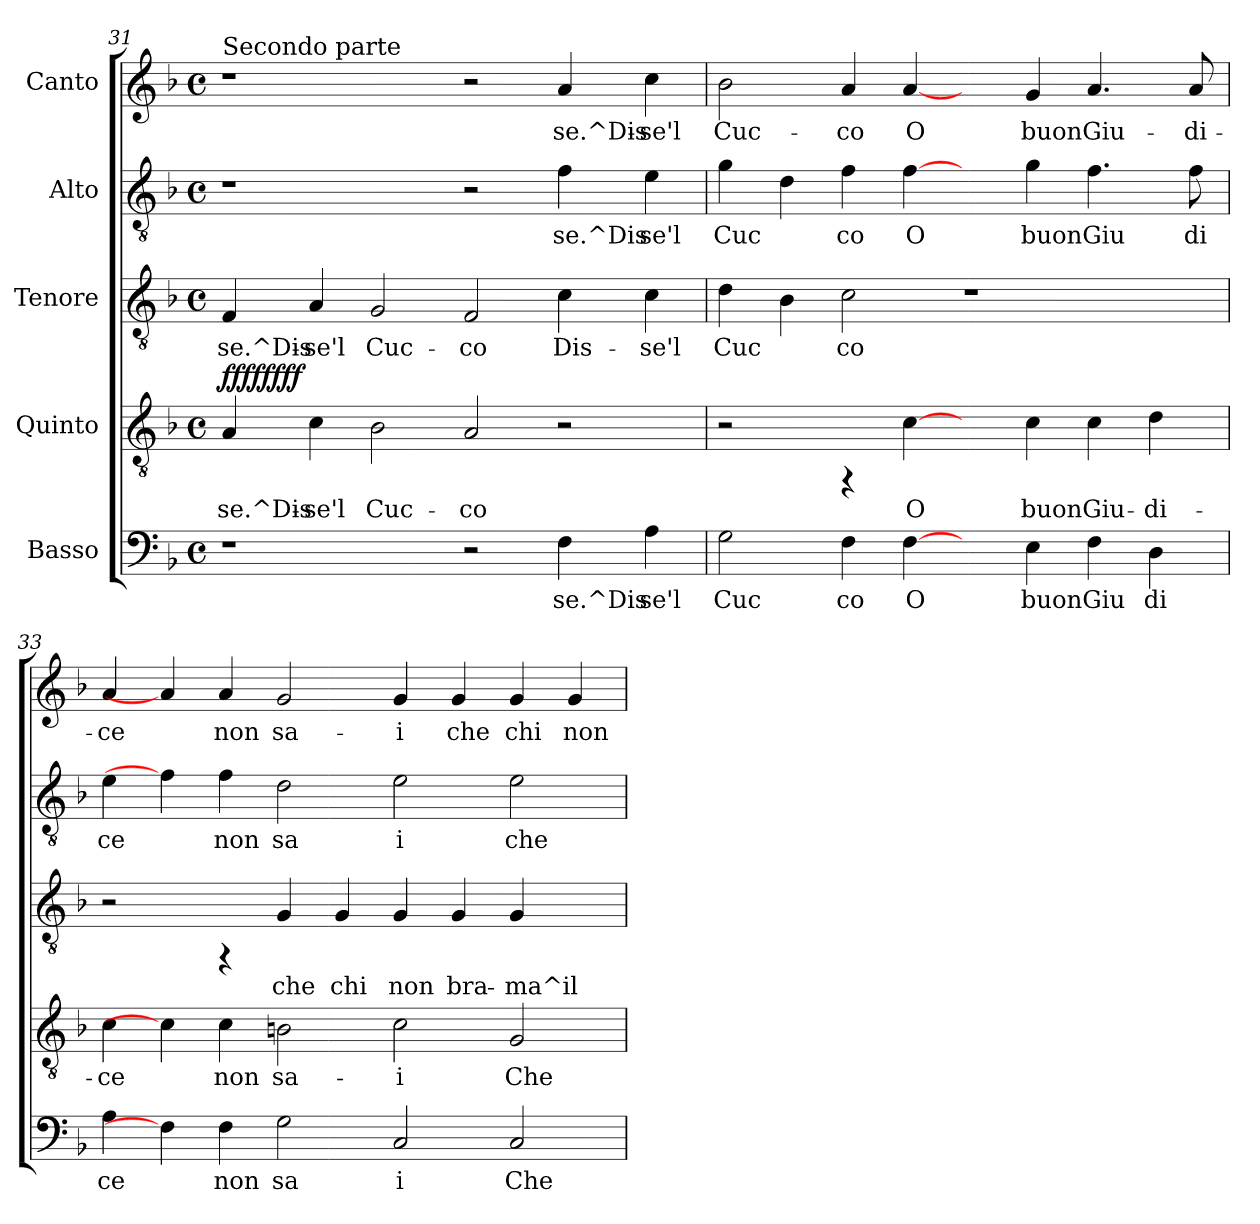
**kern	**text	**kern	**text	**dynam	**kern	**text	**kern	**text	**kern	**text
*part5	*part5	*part4	*part4	*part4	*part3	*part3	*part2	*part2	*part1	*part1
*staff5	*staff5	*staff4	*staff4	*staff4	*staff3	*staff3	*staff2	*staff2	*staff1	*staff1
*I"Basso	*	*I"Quinto	*	*	*I"Tenore	*	*I"Alto	*	*I"Canto	*
*clefF4	*	*clefGv2	*	*	*clefGv2	*	*clefGv2	*	*clefG2	*
*k[b-]	*	*k[b-]	*	*	*k[b-]	*	*k[b-]	*	*k[b-]	*
*F:	*	*F:	*	*	*F:	*	*F:	*	*F:	*
*M4/4	*	*M4/4	*	*	*M4/4	*	*M4/4	*	*M4/4	*
*met(c)	*	*met(c)	*	*	*met(c)	*	*met(c)	*	*met(c)	*
=31	=31	=31	=31	=31	=31	=31	=31	=31	=31	=31
!	!	!	!	!	!	!	!	!	!LO:TX:a:t=Secondo parte	!
!	!	!	!LO:LY:b:cj	!LO:DY:b	!	!LO:LY:b:cj	!	!	!	!
!	!	!	!	!LO:DY:n=1:b	!	!	!	!	!	!
1r	.	4A/	-se.^Dis-	ffff ffff	4F/	-se.^Dis-	1r	.	1r	.
!	!	!	!LO:LY:b:cj	!	!	!LO:LY:b:cj	!	!	!	!
.	.	4c\	-se'l	.	4A/	-se'l	.	.	.	.
!	!	!	!LO:LY:b:cj	!	!	!LO:LY:b:cj	!	!	!	!
.	.	2B-\	Cuc-	.	2G/	Cuc-	.	.	.	.
!	!	!	!LO:LY:b:cj	!	!	!LO:LY:b:cj	!	!	!	!
2r	.	2A/	-co	.	2F/	-co	2r	.	2r	.
!	!LO:LY:b:cj	!	!	!	!	!LO:LY:b:cj	!	!LO:LY:b:cj	!	!LO:LY:b:cj
4F\	se.^Dis	2r	.	.	4c\	Dis-	4f\	-se.^Dis	4a/	-se.^Dis-
!	!LO:LY:b:cj	!	!	!	!	!LO:LY:b:cj	!	!LO:LY:b:cj	!	!LO:LY:b:cj
4A\	se'l	.	.	.	4c\	-se'l	4e\	se'l	4cc\	-se'l
=32	=32	=32	=32	=32	=32	=32	=32	=32	=32	=32
!	!LO:LY:b:cj	!	!	!	!	!LO:LY:b:cj	!	!LO:LY:b:cj	!	!LO:LY:b:cj
2G\	Cuc	2r	.	.	4d\	Cuc-	4g\	Cuc	2b-\	Cuc-
!	!	!	!	!	!	!LO:LY:b:cj	!	!LO:LY:b:cj	!	!
.	.	.	.	.	4B-\	--	4d\	.	.	.
!	!LO:LY:b:cj	!	!	!	!	!LO:LY:b:cj	!	!LO:LY:b:cj	!	!LO:LY:b:cj
4F\	co	4rFF	.	.	2c\	-co	4f\	co	4a/	-co
!	!LO:LY:b:cj	!	!LO:LY:b:cj	!	!	!	!	!LO:LY:b:cj	!	!LO:LY:b:cj
[4F\	O	[4c\	O	.	.	.	[4f\	O	[4a/	O
4ryy	.	4ryy	.	.	1r	.	4ryy	.	4ryy	.
!	!LO:LY:b:cj	!	!LO:LY:b:cj	!	!	!	!	!LO:LY:b:cj	!	!LO:LY:b:cj
4E\	buon	4c\	buon	.	.	.	4g\	buon	4g/	buon
!	!LO:LY:b:cj	!	!LO:LY:b:cj	!	!	!	!	!LO:LY:b:cj	!	!LO:LY:b:cj
4F\	Giu	4c\	Giu-	.	.	.	4.f\	Giu	4.a/	Giu-
!	!LO:LY:b:cj	!	!LO:LY:b:cj	!	!	!	!	!	!	!
4D\	di	4d\	-di-	.	.	.	.	.	.	.
!	!	!	!	!	!	!	!	!LO:LY:b:cj	!	!LO:LY:b:cj
.	.	.	.	.	.	.	8f\	di	8a/	-di-
=33	=33	=33	=33	=33	=33	=33	=33	=33	=33	=33
!	!LO:LY:b:cj	!	!LO:LY:b:cj	!	!	!	!	!LO:LY:b:cj	!	!LO:LY:b:cj
4A\	ce	4c\	-ce	.	2r	.	4e\	ce	4a/	-ce
4F\]	.	4c\]	.	.	.	.	4f\]	.	4a/]	.
!	!LO:LY:b:cj	!	!LO:LY:b:cj	!	!	!	!	!LO:LY:b:cj	!	!LO:LY:b:cj
4F\	non	4c\	non	.	4rFF	.	4f\	non	4a/	non
!	!LO:LY:b:cj	!	!LO:LY:b:cj	!	!	!LO:LY:b:cj	!	!LO:LY:b:cj	!	!LO:LY:b:cj
2G\	sa	2Bn\	sa-	.	4G/	che	2d\	sa	2g/	sa-
!	!	!	!	!	!	!LO:LY:b:cj	!	!	!	!
.	.	.	.	.	4G/	chi	.	.	.	.
!	!LO:LY:b:cj	!	!LO:LY:b:cj	!	!	!LO:LY:b:cj	!	!LO:LY:b:cj	!	!LO:LY:b:cj
2C/	i	2c\	-i	.	4G/	non	2e\	i	4g/	-i
!	!	!	!	!	!	!LO:LY:b:cj	!	!	!	!LO:LY:b:cj
.	.	.	.	.	4G/	bra-	.	.	4g/	che
!	!LO:LY:b:cj	!	!LO:LY:b:cj	!	!	!LO:LY:b:cj	!	!LO:LY:b:cj	!	!LO:LY:b:cj
2C/	Che	2G/	Che	.	4G/	-ma^il	2e\	che	4g/	chi
!	!	!	!	!	!	!	!	!	!	!LO:LY:b:cj
.	.	.	.	.	4ryy	.	.	.	4g/	non
=	=	=	=	=	=	=	=	=	=	=
*-	*-	*-	*-	*-	*-	*-	*-	*-	*-	*-
